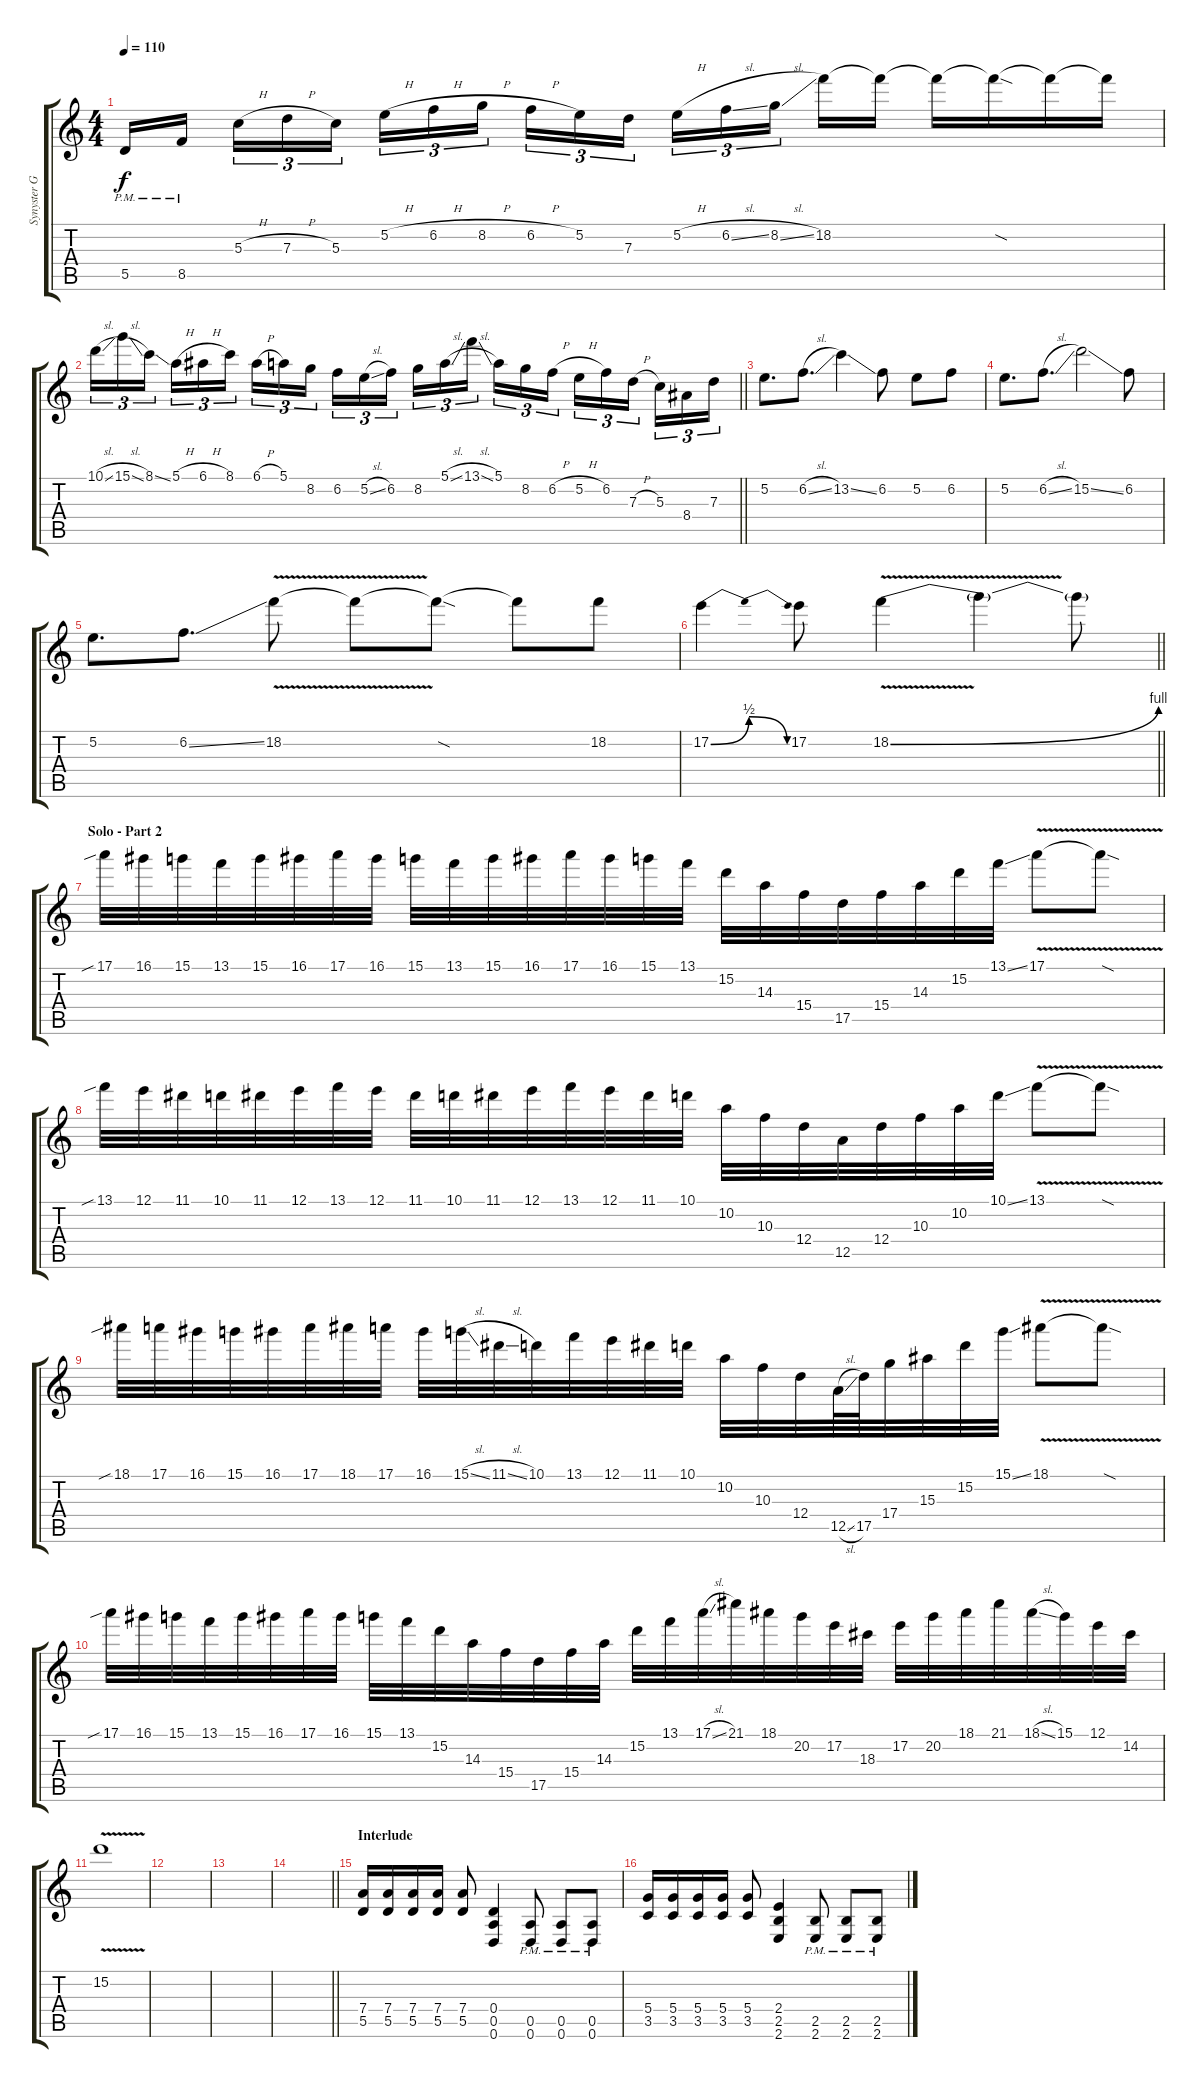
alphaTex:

\track ("Synyster Gates - Lead" "Synyster G") {instrument overdrivenguitar}
\staff {score tabs}
\tuning (E4 B3 G3 D3 A2 D2) {hide}
\ts (4 4)
\tempo 110
\clef g2
\ks c
5.5{pm}.16{dy f volume 15 balance 8} 8.5{pm}.16{beam splitsecondary} 5.3{h}.16{tu (3 2)} 7.3{h}.16{tu (3 2)} 5.3.16{tu (3 2)} 5.2{h}.16{tu (3 2)} 6.2{h}.16{tu (3 2)} 8.2{h}.16{tu (3 2) beam splitsecondary} 6.2{h}.16{tu (3 2)} 5.2.16{tu (3 2)} 7.3.16{tu (3 2)} 5.2{h}.16{tu (3 2)} 6.2{sl}.16{tu (3 2)} 8.2{sl}.16{tu (3 2) beam splitsecondary} 18.2.16 18.2{t}.16 18.2{t}.16 18.2{sod t}.16 18.2{t}.16 18.2{t}.16 |
\barLineRight lightlight
10.1{sl}.16{tu (3 2)} 15.1{sl}.16{tu (3 2)} 8.1{ss}.16{tu (3 2) beam splitsecondary} 5.1{h}.16{tu (3 2)} 6.1{h}.16{tu (3 2)} 8.1.16{tu (3 2)} 6.1{h}.16{tu (3 2)} 5.1.16{tu (3 2)} 8.2.16{tu (3 2) beam splitsecondary} 6.2.16{tu (3 2)} 5.2{sl}.16{tu (3 2)} 6.2.16{tu (3 2)} 8.2.16{tu (3 2)} 5.1{sl}.16{tu (3 2)} 13.1{sl}.16{tu (3 2) beam splitsecondary} 5.1.16{tu (3 2)} 8.2.16{tu (3 2)} 6.2{h}.16{tu (3 2)} 5.2{h}.16{tu (3 2)} 6.2.16{tu (3 2)} 7.3{h}.16{tu (3 2) beam splitsecondary} 5.3.16{tu (3 2)} 8.4.16{tu (3 2)} 7.3.16{tu (3 2)} |
5.2.8{d balance 13} 6.2{sl}.8{d} 13.2{ss}.4 6.2.8 5.2.8 6.2.8 |
5.2.8{d} 6.2{sl}.8{d} 15.2{ss}.2 6.2.8 |
5.2.8{d} 6.2{ss}.8{d} 18.2{v}.8 18.2{t}.8 18.2{sod t}.8 18.2{t}.8 18.2.8 |
\barLineRight lightlight
17.2{be (bendrelease 0 0 26 2 51 2 60 0)}.4 17.2.8 18.2{be (bend 0 0 60 4) v}.4 18.2{t}.4 18.2{t}.8 |
\section ("" "Solo - Part 2")
17.1{sib}.32{balance 8} 16.1.32 15.1.32 13.1.32 15.1.32 16.1.32 17.1.32 16.1.32 15.1.32 13.1.32 15.1.32 16.1.32 17.1.32 16.1.32 15.1.32 13.1.32 15.2.32 14.3.32 15.4.32 17.5.32 15.4.32 14.3.32 15.2.32 13.1{ss}.32 17.1{v}.8 17.1{sod t}.8 |
13.1{sib}.32 12.1.32 11.1.32 10.1.32 11.1.32 12.1.32 13.1.32 12.1.32 11.1.32 10.1.32 11.1.32 12.1.32 13.1.32 12.1.32 11.1.32 10.1.32 10.2.32 10.3.32 12.4.32 12.5.32 12.4.32 10.3.32 10.2.32 10.1{ss}.32 13.1{v}.8 13.1{sod t}.8 |
18.1{sib}.32 17.1.32 16.1.32 15.1.32 16.1.32 17.1.32 18.1.32 17.1.32 16.1.32 15.1{sl}.32 11.1{sl}.32 10.1.32 13.1.32 12.1.32 11.1.32 10.1.32 10.2.32 10.3.32 12.4.32 12.5{sl}.64 17.5.64 17.4.32 15.3.32 15.2.32 15.1{ss}.32 18.1{v}.8 18.1{sod t}.8 |
17.1{sib}.32 16.1.32 15.1.32 13.1.32 15.1.32 16.1.32 17.1.32 16.1.32 15.1.32 13.1.32 15.2.32 14.3.32 15.4.32 17.5.32 15.4.32 14.3.32 15.2.32 13.1.32 17.1{sl}.32 21.1.32 18.1.32 20.2.32 17.2.32 18.3.32 17.2.32 20.2.32 18.1.32 21.1.32 18.1{sl}.32 15.1.32 12.1.32 14.2.32 |
15.2{v}.1{volume 5} |
|
|
\barLineRight lightlight
|
\section ("" "Interlude")
(7.4 5.5).16{volume 12 balance 13} (7.4 5.5).16 (7.4 5.5).16 (7.4 5.5).16 (7.4 5.5).8 (0.4 0.5 0.6).4 (0.5{pm} 0.6{pm}).8 (0.5{pm} 0.6{pm}).8 (0.5{pm} 0.6{pm}).8 |
(5.4 3.5).16 (5.4 3.5).16 (5.4 3.5).16 (5.4 3.5).16 (5.4 3.5).8 (2.4 2.5 2.6).4 (2.5{pm} 2.6{pm}).8 (2.5{pm} 2.6{pm}).8 (2.5{pm} 2.6{pm}).8
